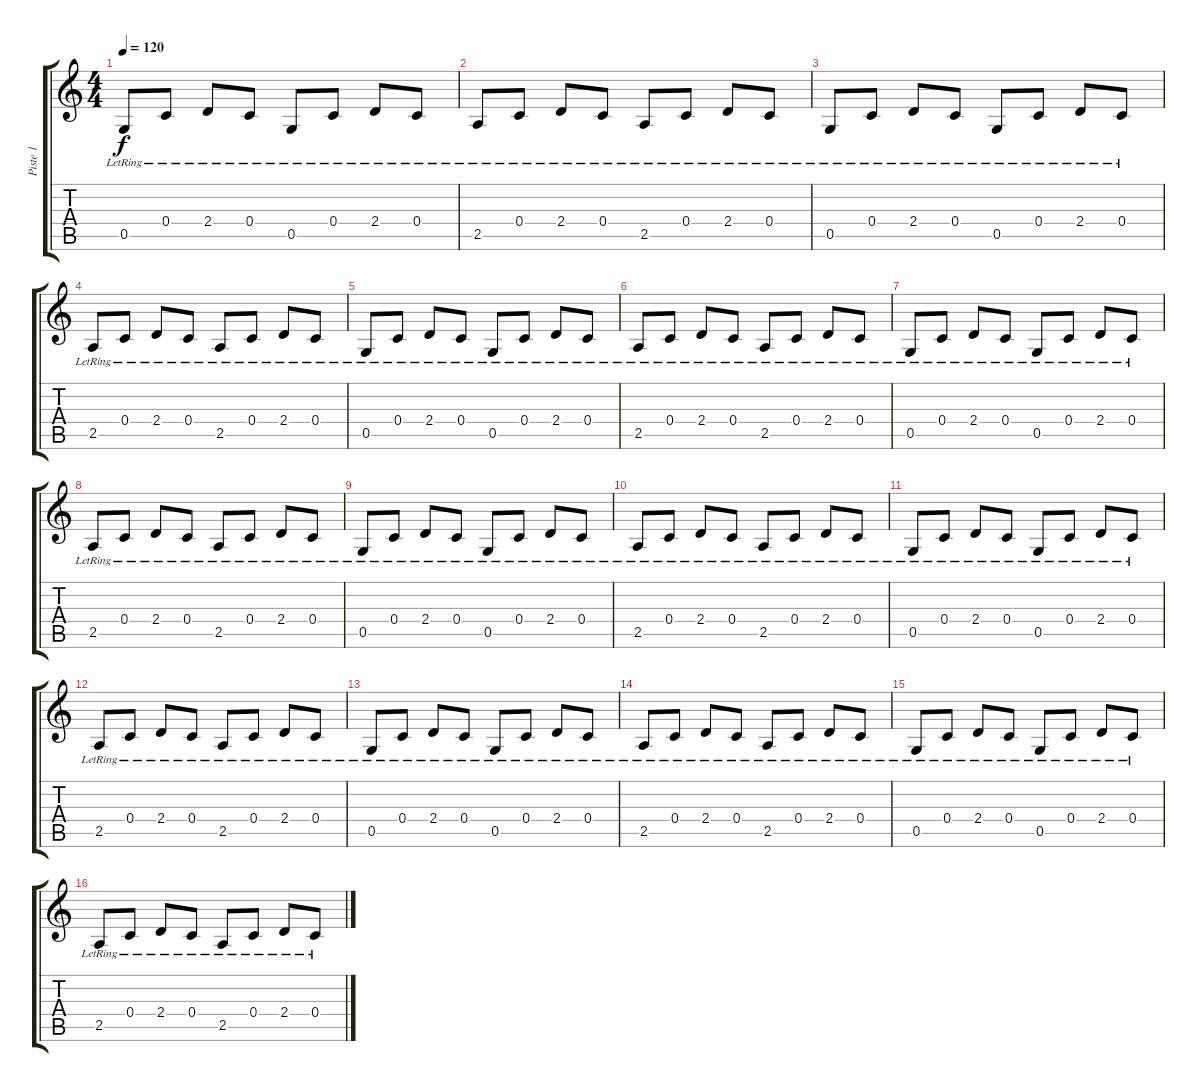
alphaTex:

\track ("Piste 1" "Piste 1") {instrument distortionguitar}
\staff {score tabs}
\tuning (D4 A3 F3 C3 G2 D2) {hide}
\ts (4 4)
\tempo 120
\clef g2
\ks c
0.5{lr}.8{dy f} 0.4{lr}.8 2.4{lr}.8 0.4{lr}.8 0.5{lr}.8 0.4{lr}.8 2.4{lr}.8 0.4{lr}.8 |
2.5{lr}.8 0.4{lr}.8 2.4{lr}.8 0.4{lr}.8 2.5{lr}.8 0.4{lr}.8 2.4{lr}.8 0.4{lr}.8 |
0.5{lr}.8 0.4{lr}.8 2.4{lr}.8 0.4{lr}.8 0.5{lr}.8 0.4{lr}.8 2.4{lr}.8 0.4{lr}.8 |
2.5{lr}.8 0.4{lr}.8 2.4{lr}.8 0.4{lr}.8 2.5{lr}.8 0.4{lr}.8 2.4{lr}.8 0.4{lr}.8 |
0.5{lr}.8 0.4{lr}.8 2.4{lr}.8 0.4{lr}.8 0.5{lr}.8 0.4{lr}.8 2.4{lr}.8 0.4{lr}.8 |
2.5{lr}.8 0.4{lr}.8 2.4{lr}.8 0.4{lr}.8 2.5{lr}.8 0.4{lr}.8 2.4{lr}.8 0.4{lr}.8 |
0.5{lr}.8 0.4{lr}.8 2.4{lr}.8 0.4{lr}.8 0.5{lr}.8 0.4{lr}.8 2.4{lr}.8 0.4{lr}.8 |
2.5{lr}.8 0.4{lr}.8 2.4{lr}.8 0.4{lr}.8 2.5{lr}.8 0.4{lr}.8 2.4{lr}.8 0.4{lr}.8 |
0.5{lr}.8 0.4{lr}.8 2.4{lr}.8 0.4{lr}.8 0.5{lr}.8 0.4{lr}.8 2.4{lr}.8 0.4{lr}.8 |
2.5{lr}.8 0.4{lr}.8 2.4{lr}.8 0.4{lr}.8 2.5{lr}.8 0.4{lr}.8 2.4{lr}.8 0.4{lr}.8 |
0.5{lr}.8 0.4{lr}.8 2.4{lr}.8 0.4{lr}.8 0.5{lr}.8 0.4{lr}.8 2.4{lr}.8 0.4{lr}.8 |
2.5{lr}.8 0.4{lr}.8 2.4{lr}.8 0.4{lr}.8 2.5{lr}.8 0.4{lr}.8 2.4{lr}.8 0.4{lr}.8 |
0.5{lr}.8 0.4{lr}.8 2.4{lr}.8 0.4{lr}.8 0.5{lr}.8 0.4{lr}.8 2.4{lr}.8 0.4{lr}.8 |
2.5{lr}.8 0.4{lr}.8 2.4{lr}.8 0.4{lr}.8 2.5{lr}.8 0.4{lr}.8 2.4{lr}.8 0.4{lr}.8 |
0.5{lr}.8 0.4{lr}.8 2.4{lr}.8 0.4{lr}.8 0.5{lr}.8 0.4{lr}.8 2.4{lr}.8 0.4{lr}.8 |
2.5{lr}.8 0.4{lr}.8 2.4{lr}.8 0.4{lr}.8 2.5{lr}.8 0.4{lr}.8 2.4{lr}.8 0.4{lr}.8
